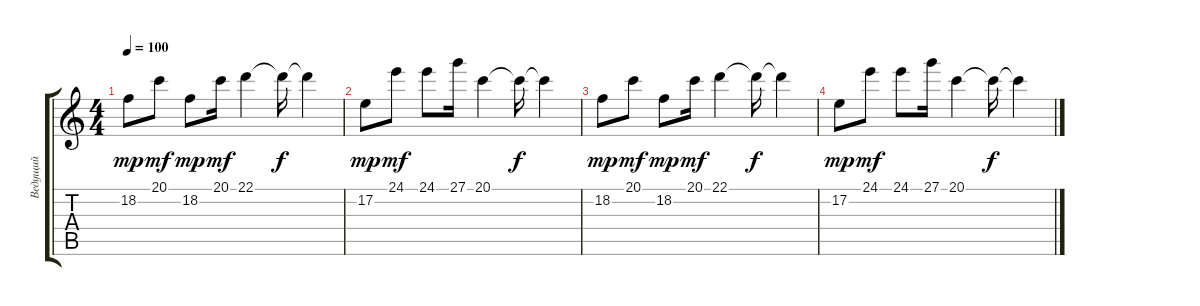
\track ("Ведущий" "Ведущий") {solo instrument lead1square}
\staff {score tabs}
\tuning (E4 B3 G3 D3 A2 E2) {hide}
\ts (4 4)
\tempo 100
\clef g2
\ks c
18.2.8{dy mp} 20.1.8{dy mf} 18.2.8{dy mp} 20.1.16{dy mf} 22.1.4 22.1{t}.16{dy f} 22.1{t}.4 |
17.2.8{dy mp} 24.1.8{dy mf} 24.1.8 27.1.16 20.1.4 20.1{t}.16{dy f} 20.1{t}.4 |
18.2.8{dy mp} 20.1.8{dy mf} 18.2.8{dy mp} 20.1.16{dy mf} 22.1.4 22.1{t}.16{dy f} 22.1{t}.4 |
17.2.8{dy mp} 24.1.8{dy mf} 24.1.8 27.1.16 20.1.4 20.1{t}.16{dy f} 20.1{t}.4
